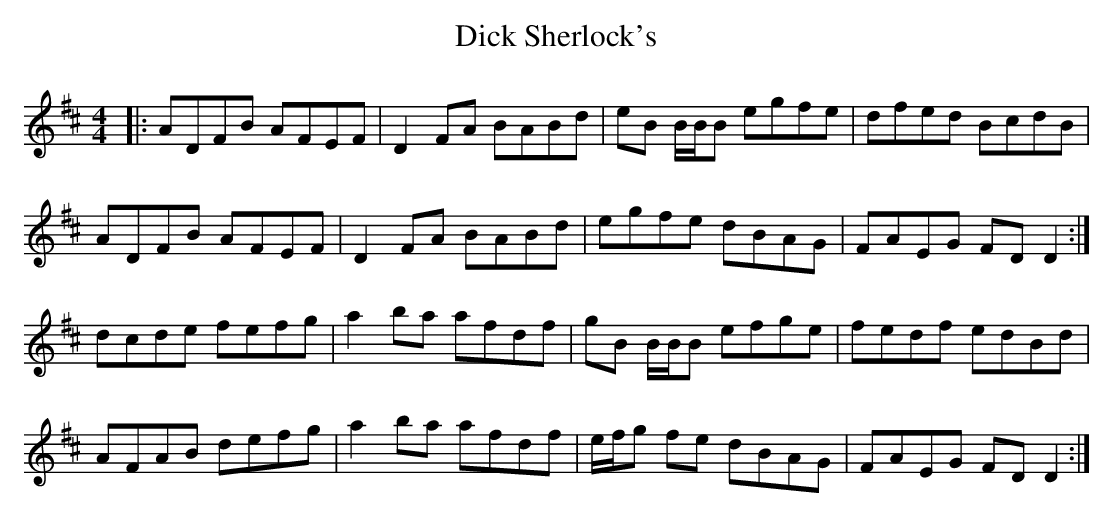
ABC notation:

X:1
T: Dick Sherlock's
M: 4/4
L: 1/8
K: Dmaj
|:ADFB AFEF|D2 FA BABd|eB B/B/B egfe|dfed BcdB|
ADFB AFEF|D2 FA BABd|egfe dBAG|FAEG FD D2:|
dcde fefg|a2 ba afdf|gB B/B/B efge|fedf edBd|
AFAB defg|a2 ba afdf|e/f/g fe dBAG|FAEG FD D2:|
